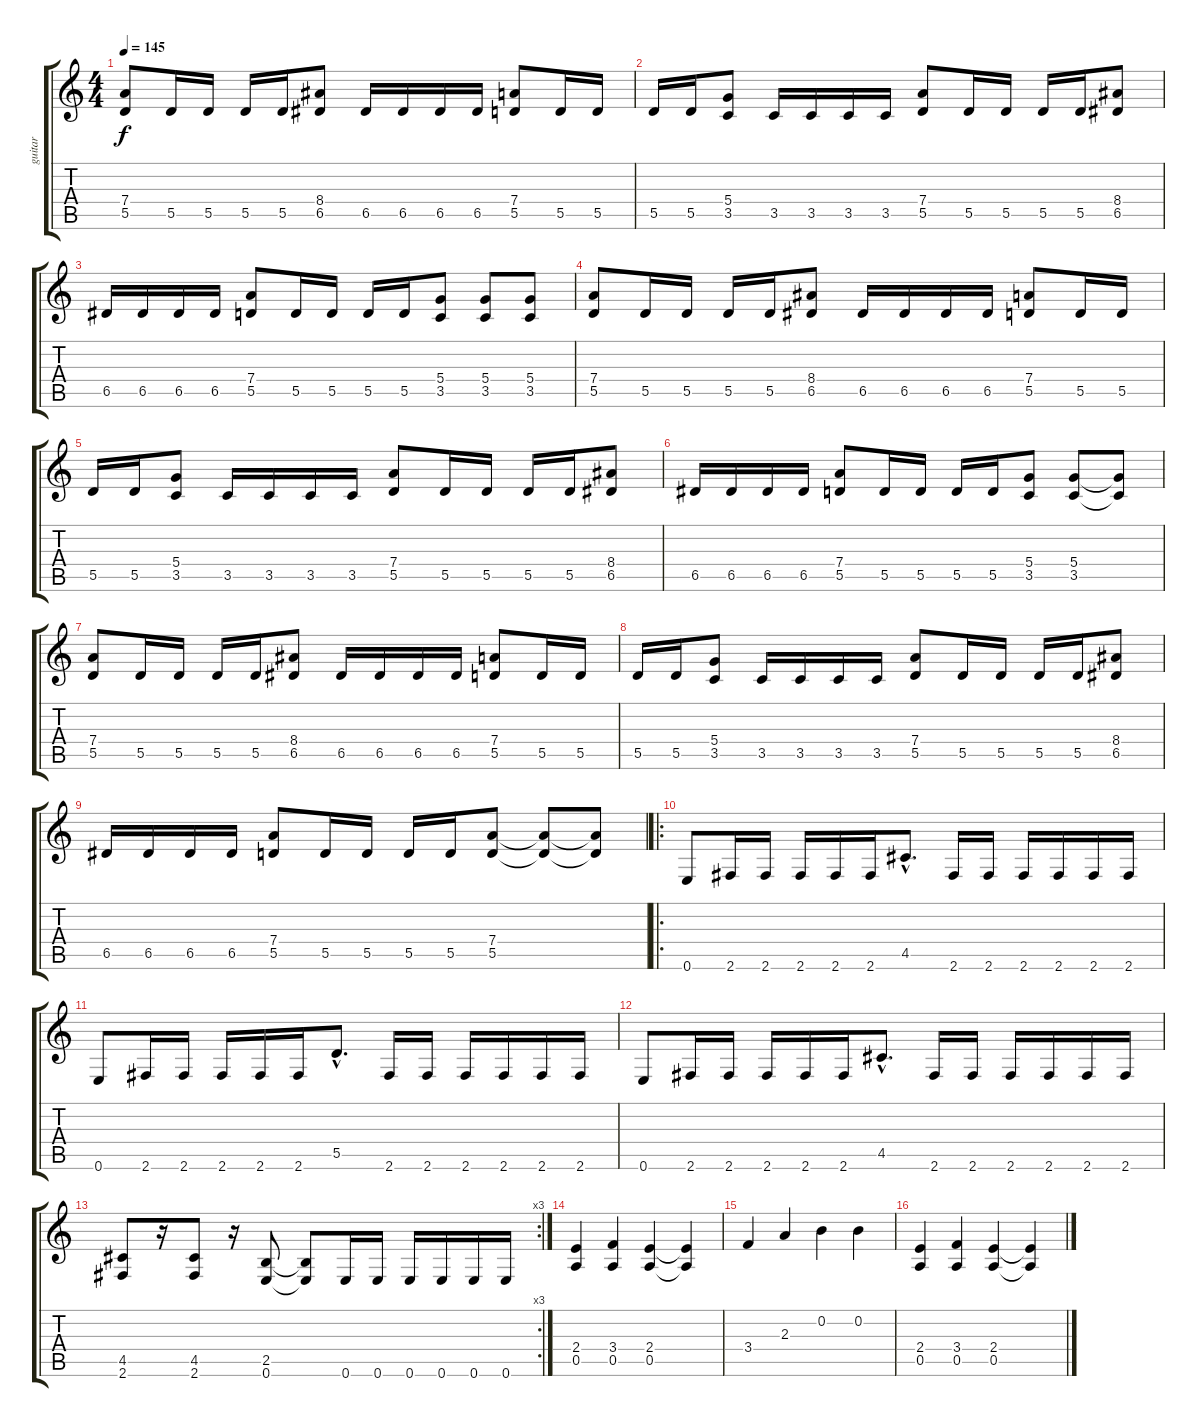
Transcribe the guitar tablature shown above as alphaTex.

\track ("guitar" "guitar") {instrument distortionguitar}
\staff {score tabs}
\tuning (E4 B3 G3 D3 A2 E2) {hide}
\ts (4 4)
\tempo 145
\clef g2
\ks c
(7.4 5.5).8{dy f instrument distortionguitar} 5.5.16 5.5.16 5.5.16 5.5.16 (8.4 6.5).8 6.5.16 6.5.16 6.5.16 6.5.16 (7.4 5.5).8 5.5.16 5.5.16 |
5.5.16 5.5.16 (5.4 3.5).8 3.5.16 3.5.16 3.5.16 3.5.16 (7.4 5.5).8 5.5.16 5.5.16 5.5.16 5.5.16 (8.4 6.5).8 |
6.5.16 6.5.16 6.5.16 6.5.16 (7.4 5.5).8 5.5.16 5.5.16 5.5.16 5.5.16 (5.4 3.5).8 (5.4 3.5).8 (5.4 3.5).8 |
(7.4 5.5).8 5.5.16 5.5.16 5.5.16 5.5.16 (8.4 6.5).8 6.5.16 6.5.16 6.5.16 6.5.16 (7.4 5.5).8 5.5.16 5.5.16 |
5.5.16 5.5.16 (5.4 3.5).8 3.5.16 3.5.16 3.5.16 3.5.16 (7.4 5.5).8 5.5.16 5.5.16 5.5.16 5.5.16 (8.4 6.5).8 |
6.5.16 6.5.16 6.5.16 6.5.16 (7.4 5.5).8 5.5.16 5.5.16 5.5.16 5.5.16 (5.4 3.5).8 (5.4 3.5).8 (5.4{t} 3.5{t}).8 |
(7.4 5.5).8 5.5.16 5.5.16 5.5.16 5.5.16 (8.4 6.5).8 6.5.16 6.5.16 6.5.16 6.5.16 (7.4 5.5).8 5.5.16 5.5.16 |
5.5.16 5.5.16 (5.4 3.5).8 3.5.16 3.5.16 3.5.16 3.5.16 (7.4 5.5).8 5.5.16 5.5.16 5.5.16 5.5.16 (8.4 6.5).8 |
6.5.16 6.5.16 6.5.16 6.5.16 (7.4 5.5).8 5.5.16 5.5.16 5.5.16 5.5.16 (7.4 5.5).8 (7.4{t} 5.5{t}).8 (7.4{t} 5.5{t}).8 |
\ro
0.6.8 2.6.16 2.6.16 2.6.16 2.6.16 2.6.16 4.5{hac}.8{d} 2.6.16 2.6.16 2.6.16 2.6.16 2.6.16 2.6.16 |
0.6.8 2.6.16 2.6.16 2.6.16 2.6.16 2.6.16 5.5{hac}.8{d} 2.6.16 2.6.16 2.6.16 2.6.16 2.6.16 2.6.16 |
0.6.8 2.6.16 2.6.16 2.6.16 2.6.16 2.6.16 4.5{hac}.8{d} 2.6.16 2.6.16 2.6.16 2.6.16 2.6.16 2.6.16 |
\rc 3
(4.5 2.6).8 r.16 (4.5 2.6).8 r.16 (2.5 0.6).8 (2.5{t} 0.6{t}).8 0.6.16 0.6.16 0.6.16 0.6.16 0.6.16 0.6.16 |
(2.4 0.5).4 (3.4 0.5).4 (2.4 0.5).4 (2.4{t} 0.5{t}).4 |
3.4.4 2.3.4 0.2.4 0.2.4 |
(2.4 0.5).4 (3.4 0.5).4 (2.4 0.5).4 (2.4{t} 0.5{t}).4
